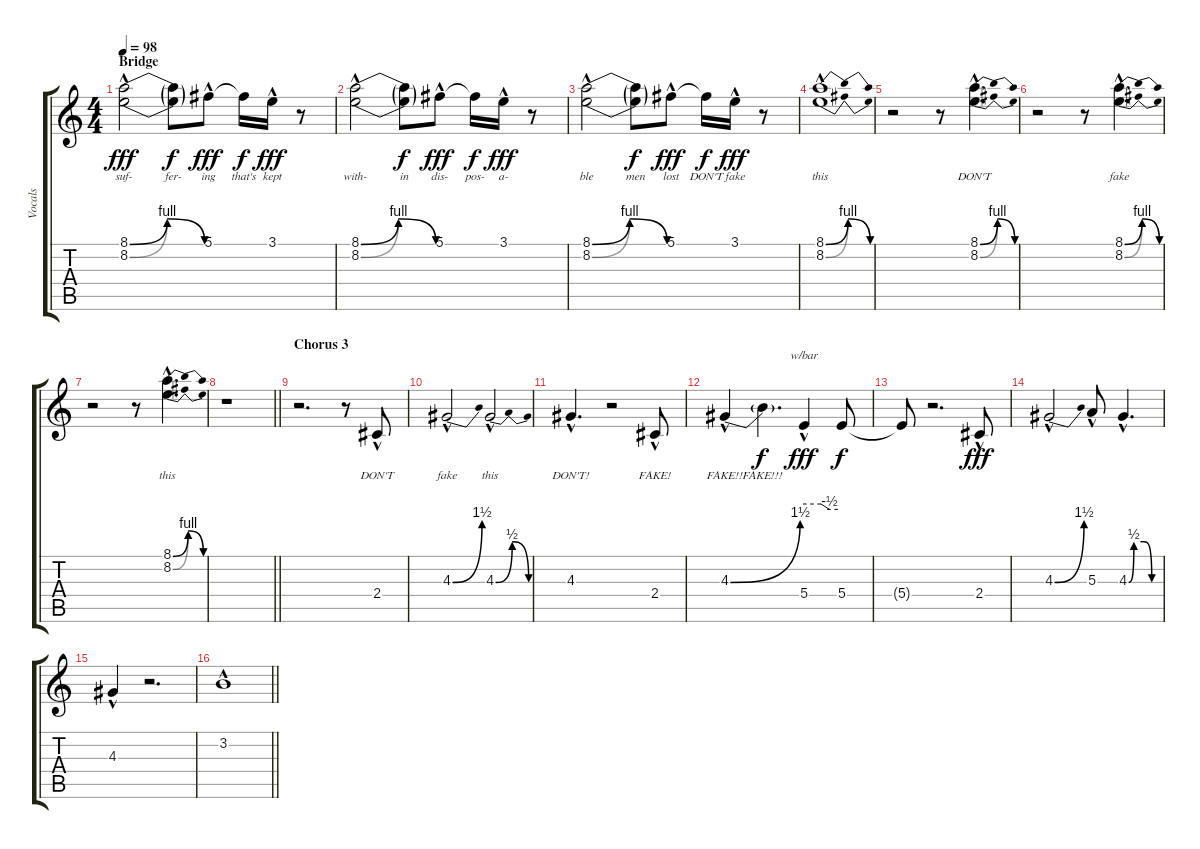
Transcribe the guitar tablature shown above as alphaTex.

\track ("Vocals" "Vocals") {instrument overdrivenguitar}
\staff {score tabs}
\tuning (Db4 Ab3 E3 B2 Gb2 Db2) {hide}
\ts (4 4)
\section ("" "Bridge")
\tempo 98
\clef g2
\ks c
(8.1{be (bendrelease 0 0 10 4 50 4 60 0) hac} 8.2{be (bendrelease 0 0 10 4 50 4 60 0) hac}).2{lyrics (0 "suf-") lyrics (1 "") lyrics (2 "") lyrics (3 "") lyrics (4 "") dy fff} (8.1{t} 8.2{t}).8{lyrics (0 "fer-") lyrics (1 "") lyrics (2 "") lyrics (3 "") lyrics (4 "") dy f} 5.1{hac}.8{lyrics (0 "ing") lyrics (1 "") lyrics (2 "") lyrics (3 "") lyrics (4 "") dy fff} 5.1{t}.16{lyrics (0 "that's") lyrics (1 "") lyrics (2 "") lyrics (3 "") lyrics (4 "") dy f} 3.1{hac}.16{lyrics (0 "kept") lyrics (1 "") lyrics (2 "") lyrics (3 "") lyrics (4 "") dy fff} r.8 |
(8.1{be (bendrelease 0 0 10 4 50 4 60 0) hac} 8.2{be (bendrelease 0 0 10 4 50 4 60 0) hac}).2{lyrics (0 "with-") lyrics (1 "") lyrics (2 "") lyrics (3 "") lyrics (4 "")} (8.1{t} 8.2{t}).8{lyrics (0 "in") lyrics (1 "") lyrics (2 "") lyrics (3 "") lyrics (4 "") dy f} 5.1{hac}.8{lyrics (0 "dis-") lyrics (1 "") lyrics (2 "") lyrics (3 "") lyrics (4 "") dy fff} 5.1{t}.16{lyrics (0 "pos-") lyrics (1 "") lyrics (2 "") lyrics (3 "") lyrics (4 "") dy f} 3.1{hac}.16{lyrics (0 "a-") lyrics (1 "") lyrics (2 "") lyrics (3 "") lyrics (4 "") dy fff} r.8 |
(8.1{be (bendrelease 0 0 10 4 50 4 60 0) hac} 8.2{be (bendrelease 0 0 10 4 50 4 60 0) hac}).2{lyrics (0 "ble") lyrics (1 "") lyrics (2 "") lyrics (3 "") lyrics (4 "")} (8.1{t} 8.2{t}).8{lyrics (0 "men") lyrics (1 "") lyrics (2 "") lyrics (3 "") lyrics (4 "") dy f} 5.1{hac}.8{lyrics (0 "lost") lyrics (1 "") lyrics (2 "") lyrics (3 "") lyrics (4 "") dy fff} 5.1{t}.16{lyrics (0 "DON'T") lyrics (1 "") lyrics (2 "") lyrics (3 "") lyrics (4 "") dy f} 3.1{hac}.16{lyrics (0 "fake") lyrics (1 "") lyrics (2 "") lyrics (3 "") lyrics (4 "") dy fff} r.8 |
(8.1{be (bendrelease 0 0 10 4 50 4 60 0) hac} 8.2{be (bendrelease 0 0 10 4 50 4 60 0) hac}).1{lyrics (0 "this") lyrics (1 "") lyrics (2 "") lyrics (3 "") lyrics (4 "")} |
r.2 r.8 (8.1{be (bendrelease 0 0 10 4 50 4 60 0) hac} 8.2{be (bendrelease 0 0 10 4 50 4 60 0) hac}).4{d lyrics (0 "DON'T") lyrics (1 "") lyrics (2 "") lyrics (3 "") lyrics (4 "")} |
r.2 r.8 (8.1{be (bendrelease 0 0 10 4 50 4 60 0) hac} 8.2{be (bendrelease 0 0 10 4 50 4 60 0) hac}).4{d lyrics (0 "fake") lyrics (1 "") lyrics (2 "") lyrics (3 "") lyrics (4 "")} |
r.2 r.8 (8.1{be (bendrelease 0 0 10 4 50 4 60 0) hac} 8.2{be (bendrelease 0 0 10 4 50 4 60 0) hac}).4{d lyrics (0 "this") lyrics (1 "") lyrics (2 "") lyrics (3 "") lyrics (4 "")} |
\barLineRight lightlight
r.1 |
\section ("" "Chorus 3")
r.2{d} r.8 2.4{hac}.8{lyrics (0 "DON'T") lyrics (1 "") lyrics (2 "") lyrics (3 "") lyrics (4 "")} |
4.3{be (bend 0 0 60 6) hac}.2{lyrics (0 "fake") lyrics (1 "") lyrics (2 "") lyrics (3 "") lyrics (4 "")} 4.3{be (bendrelease 0 0 5 2 30 2 60 0) hac}.2{lyrics (0 "this") lyrics (1 "") lyrics (2 "") lyrics (3 "") lyrics (4 "")} |
4.3{hac}.4{d lyrics (0 "DON'T!") lyrics (1 "") lyrics (2 "") lyrics (3 "") lyrics (4 "")} r.2 2.4{hac}.8{lyrics (0 "FAKE!") lyrics (1 "") lyrics (2 "") lyrics (3 "") lyrics (4 "")} |
4.3{be (bend 0 0 60 6) hac}.4{lyrics (0 "FAKE!!") lyrics (1 "") lyrics (2 "") lyrics (3 "") lyrics (4 "")} 4.3{t}.4{d lyrics (0 "FAKE!!!") lyrics (1 "") lyrics (2 "") lyrics (3 "") lyrics (4 "") dy f} 5.4{hac}.4{tbe (custom default 0 0 30 0 45 -2 60 -2) dy fff} 5.4.8{dy f} |
5.4{t}.8 r.2{d} 2.4{hac}.8{dy fff} |
4.3{be (bend 0 0 60 6) hac}.2 5.3{hac}.8 4.3{be (custom 0 0 10 2 30 2 45 0 60 0) hac}.4{d} |
4.3{hac}.4 r.2{d} |
\barLineRight lightlight
3.2{hac}.1
